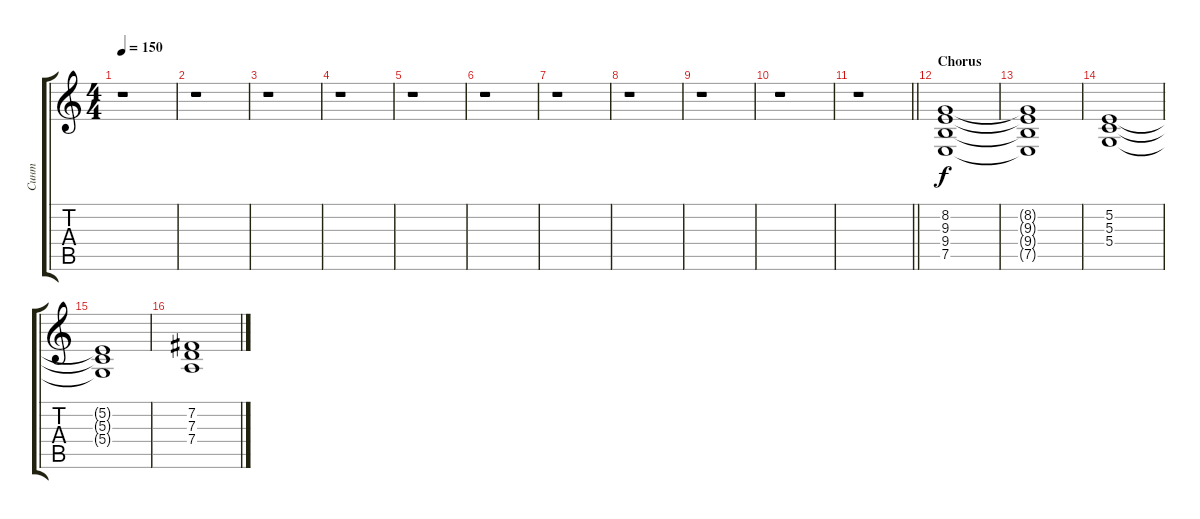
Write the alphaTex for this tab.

\track ("Синт" "Синт") {instrument violin}
\staff {score tabs}
\tuning (E4 B3 G3 D3 A2 E2) {hide}
\ts (4 4)
\tempo 150
\clef g2
\ks c
r.1{dy f} |
r.1 |
r.1 |
r.1 |
r.1 |
r.1 |
r.1 |
r.1 |
r.1 |
r.1 |
\barLineRight lightlight
r.1 |
\section ("" "Chorus")
(8.2 9.3 9.4 7.5).1 |
(8.2{t} 9.3{t} 9.4{t} 7.5{t}).1 |
(5.2 5.3 5.4).1 |
(5.2{t} 5.3{t} 5.4{t}).1 |
(7.2 7.3 7.4).1
